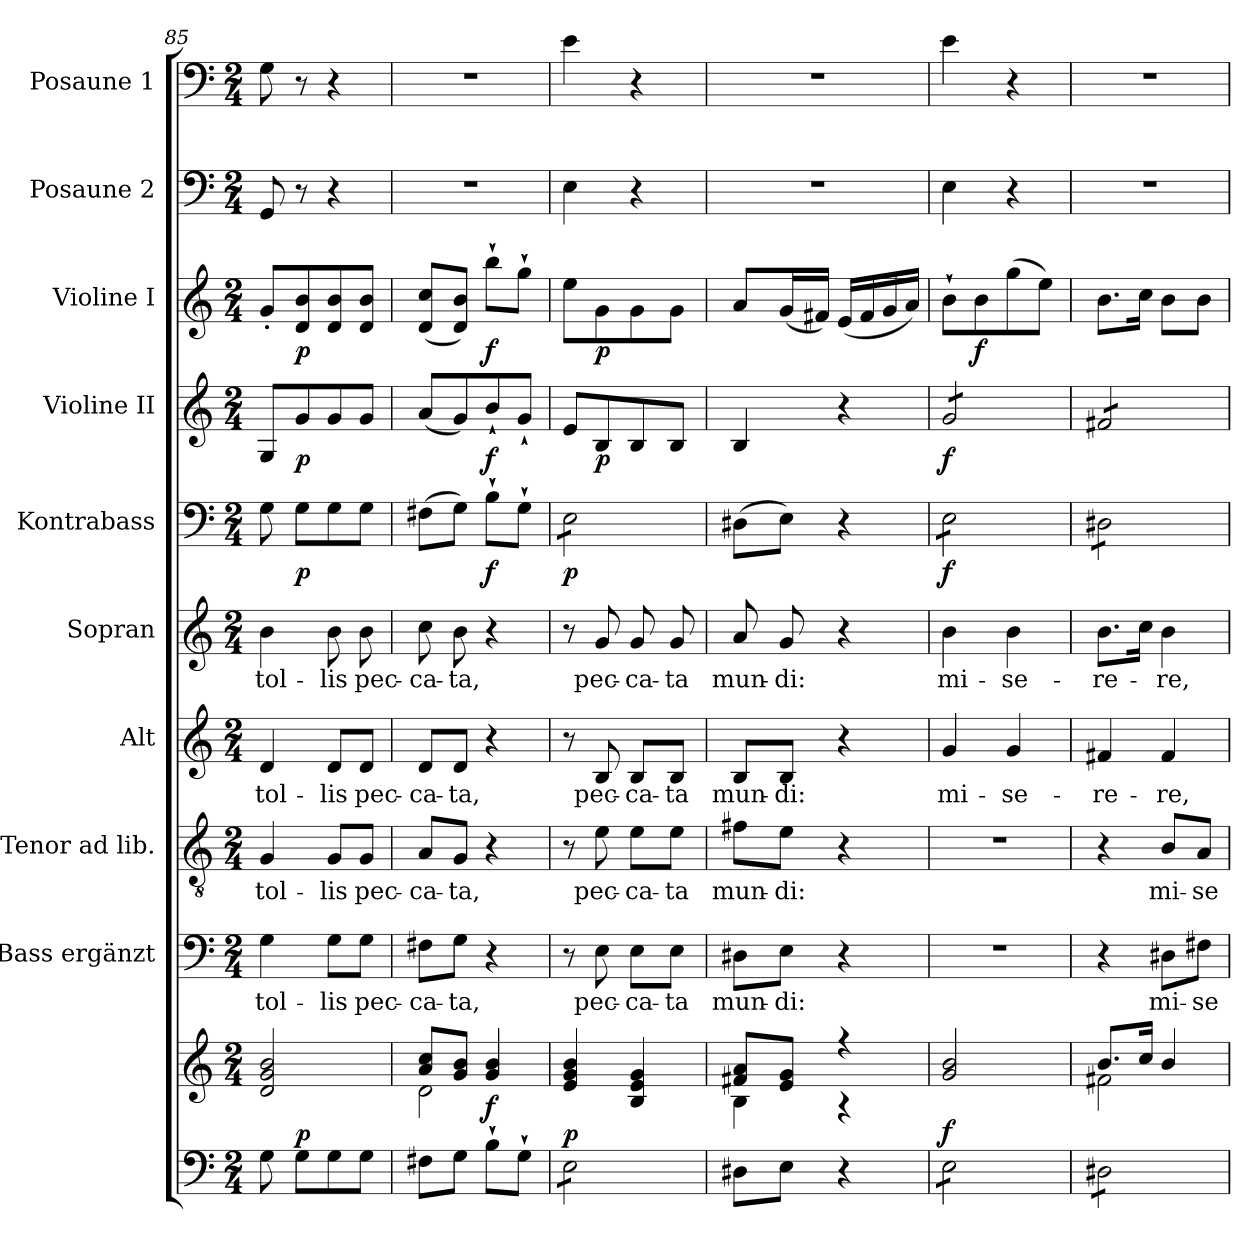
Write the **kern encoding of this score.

**kern	**kern	**dynam	**kern	**text	**kern	**text	**kern	**text	**kern	**text	**kern	**dynam	**kern	**dynam	**kern	**dynam	**kern	**kern
*part10	*part10	*part10	*part9	*part9	*part8	*part8	*part7	*part7	*part6	*part6	*part5	*part5	*part4	*part4	*part3	*part3	*part2	*part1
*staff11	*staff10	*staff10/11	*staff9	*staff9	*staff8	*staff8	*staff7	*staff7	*staff6	*staff6	*staff5	*staff5	*staff4	*staff4	*staff3	*staff3	*staff2	*staff1
*	*	*	*I"Bass ergänzt	*	*I"Tenor ad lib.	*	*I"Alt	*	*I"Sopran	*	*I"Kontrabass	*	*I"Violine II	*	*I"Violine I	*	*I"Posaune 2	*I"Posaune 1
*	*	*	*I'B.	*	*I'T.	*	*I'A.	*	*I'S.	*	*I'Kb.	*	*I'Vl. II	*	*I'Vl. I	*	*I'Pos. 2	*I'Pos. 1
*clefF4	*clefG2	*	*clefF4	*	*clefGv2	*	*clefG2	*	*clefG2	*	*clefF4	*	*clefG2	*	*clefG2	*	*clefF4	*clefF4
*	*	*	*	*	*	*	*	*	*	*	*ITrd7c12	*	*	*	*	*	*	*
*k[]	*k[]	*	*k[]	*	*k[]	*	*k[]	*	*k[]	*	*k[]	*	*k[]	*	*k[]	*	*k[]	*k[]
*C:	*C:	*	*C:	*	*C:	*	*C:	*	*C:	*	*C:	*	*C:	*	*C:	*	*C:	*C:
*M2/4	*M2/4	*	*M2/4	*	*M2/4	*	*M2/4	*	*M2/4	*	*M2/4	*	*M2/4	*	*M2/4	*	*M2/4	*M2/4
=85	=85	=85	=85	=85	=85	=85	=85	=85	=85	=85	=85	=85	=85	=85	=85	=85	=85	=85
!	!	!	!	!LO:LY:b	!	!LO:LY:b	!	!LO:LY:b	!	!LO:LY:b	!	!	!	!	!	!	!	!
8G\	2d/ 2g/ 2b/	.	4G\	tol-	4G/	tol-	4d/	tol-	4b\	tol-	8GG\	.	8G/L	.	8g'</L	.	8GG/	8G\
!	!	!LO:DY:a=2	!	!	!	!	!	!	!	!	!	!LO:DY:b	!	!LO:DY:b	!	!LO:DY:b	!	!
8G\L	.	p	.	.	.	.	.	.	.	.	8GG\L	p	8g/	p	8d/ 8b/	p	8r	8r
!	!	!	!	!LO:LY:b	!	!LO:LY:b	!	!LO:LY:b	!	!LO:LY:b	!	!	!	!	!	!	!	!
8G\	.	.	8G\L	-lis	8G/L	-lis	8d/L	-lis	8b\	-lis	8GG\	.	8g/	.	8d/ 8b/	.	4r	4r
!	!	!	!	!LO:LY:b	!	!LO:LY:b	!	!LO:LY:b	!	!LO:LY:b	!	!	!	!	!	!	!	!
8G\J	.	.	8G\J	pec-	8G/J	pec-	8d/J	pec-	8b\	pec-	8GG\J	.	8g/J	.	8d/ 8b/J	.	.	.
=86	=86	=86	=86	=86	=86	=86	=86	=86	=86	=86	=86	=86	=86	=86	=86	=86	=86	=86
*	*^	*	*	*	*	*	*	*	*	*	*	*	*	*	*	*	*	*
!	!	!	!	!	!LO:LY:b	!	!LO:LY:b	!	!LO:LY:b	!	!LO:LY:b	!	!	!	!	!	!	!	!
8F#X\L	8a/ 8cc/L	2d\	.	8F#X\L	-ca-	8A/L	-ca-	8d/L	-ca-	8cc\	-ca-	(>8FF#X\L	.	(<8a/L	.	(<8d/ 8cc/L	.	2r	2r
!	!	!	!	!	!LO:LY:b	!	!LO:LY:b	!	!LO:LY:b	!	!LO:LY:b	!	!	!	!	!	!	!	!
8G\J	8g/ 8b/J	.	.	8G\J	-ta,	8G/J	-ta,	8d/J	-ta,	8b\	-ta,	8GG\J)	.	8g/)	.	8d/ 8b/J)	.	.	.
!	!	!	!LO:DY:a=2	!	!	!	!	!	!	!	!	!	!LO:DY:b	!	!LO:DY:b	!	!LO:DY:b	!	!
8B`>\L	4g/ 4b/	.	f	4r	.	4r	.	4r	.	4r	.	8BB`>\L	f	8b`</	f	8bb`>\L	f	.	.
8G`>\J	.	.	.	.	.	.	.	.	.	.	.	8GG`>\J	.	8g`</J	.	8gg`>\J	.	.	.
*	*v	*v	*	*	*	*	*	*	*	*	*	*	*	*	*	*	*	*	*
=87	=87	=87	=87	=87	=87	=87	=87	=87	=87	=87	=87	=87	=87	=87	=87	=87	=87	=87
!	!	!LO:DY:a=2	!	!	!	!	!	!	!	!	!	!LO:DY:b	!	!	!	!	!	!
*tremolo	*	*	*	*	*	*	*	*	*	*	*	*	*	*	*	*	*	*
*	*	*	*	*	*	*	*	*	*	*	*tremolo	*	*	*	*	*	*	*
8E\L	4e/ 4g/ 4b/	p	8r	.	8r	.	8r	.	8r	.	8EE\L	p	8e/L	.	8ee\L	.	4E\	4e\
!	!	!	!	!LO:LY:b	!	!LO:LY:b	!	!LO:LY:b	!	!LO:LY:b	!	!	!	!LO:DY:b	!	!LO:DY:b	!	!
8E\	.	.	8E\	pec-	8e\	pec-	8B/	pec-	8g/	pec-	8EE\	.	8B/	p	8g\	p	.	.
!	!	!	!	!LO:LY:b	!	!LO:LY:b	!	!LO:LY:b	!	!LO:LY:b	!	!	!	!	!	!	!	!
8E\	4B/ 4e/ 4g/	.	8E\L	-ca-	8e\L	-ca-	8B/L	-ca-	8g/	-ca-	8EE\	.	8B/	.	8g\	.	4r	4r
!	!	!	!	!LO:LY:b	!	!LO:LY:b	!	!LO:LY:b	!	!LO:LY:b	!	!	!	!	!	!	!	!
8E\J	.	.	8E\J	-ta	8e\J	-ta	8B/J	-ta	8g/	-ta	8EE\J	.	8B/J	.	8g\J	.	.	.
*	*	*	*	*	*	*	*	*	*	*	*Xtremolo	*	*	*	*	*	*	*
*Xtremolo	*	*	*	*	*	*	*	*	*	*	*	*	*	*	*	*	*	*
=88	=88	=88	=88	=88	=88	=88	=88	=88	=88	=88	=88	=88	=88	=88	=88	=88	=88	=88
*	*^	*	*	*	*	*	*	*	*	*	*	*	*	*	*	*	*	*
!	!	!	!	!	!LO:LY:b	!	!LO:LY:b	!	!LO:LY:b	!	!LO:LY:b	!	!	!	!	!	!	!	!
8D#X\L	8f#X/ 8a/L	4B\	.	8D#X\L	mun-	8f#X\L	mun-	8B/L	mun-	8a/	mun-	(>8DD#X\L	.	4B/	.	8a/L	.	2r	2r
!	!	!	!	!	!LO:LY:b	!	!LO:LY:b	!	!LO:LY:b	!	!LO:LY:b	!	!	!	!	!	!	!	!
8E\J	8e/ 8g/J	.	.	8E\J	-di:	8e\J	-di:	8B/J	-di:	8g/	-di:	8EE\J)	.	.	.	(<16g/L	.	.	.
.	.	.	.	.	.	.	.	.	.	.	.	.	.	.	.	16f#X/JJ)	.	.	.
4r	4r	4r	.	4r	.	4r	.	4r	.	4r	.	4r	.	4r	.	(<16e/LL	.	.	.
.	.	.	.	.	.	.	.	.	.	.	.	.	.	.	.	16f#/	.	.	.
.	.	.	.	.	.	.	.	.	.	.	.	.	.	.	.	16g/	.	.	.
.	.	.	.	.	.	.	.	.	.	.	.	.	.	.	.	16a/JJ)	.	.	.
*	*v	*v	*	*	*	*	*	*	*	*	*	*	*	*	*	*	*	*	*
=89	=89	=89	=89	=89	=89	=89	=89	=89	=89	=89	=89	=89	=89	=89	=89	=89	=89	=89
!	!	!LO:DY:a=2	!	!	!	!	!	!LO:LY:b	!	!LO:LY:b	!	!LO:DY:b	!	!LO:DY:b	!	!	!	!
*tremolo	*	*	*	*	*	*	*	*	*	*	*	*	*	*	*	*	*	*
*	*	*	*	*	*	*	*	*	*	*	*tremolo	*	*	*	*	*	*	*
*	*	*	*	*	*	*	*	*	*	*	*	*	*tremolo	*	*	*	*	*
8E\L	2g/ 2b/	f	2r	.	2r	.	4g/	mi-	4b\	mi-	8EE\L	f	8g/L	f	8b`>\L	.	4E\	4e\
!	!	!	!	!	!	!	!	!	!	!	!	!	!	!	!	!LO:DY:b	!	!
8E\	.	.	.	.	.	.	.	.	.	.	8EE\	.	8g/	.	8b\	f	.	.
!	!	!	!	!	!	!	!	!LO:LY:b	!	!LO:LY:b	!	!	!	!	!	!	!	!
8E\	.	.	.	.	.	.	4g/	-se-	4b\	-se-	8EE\	.	8g/	.	(>8gg\	.	4r	4r
8E\J	.	.	.	.	.	.	.	.	.	.	8EE\J	.	8g/J	.	8ee\J)	.	.	.
!!LO:PB:g=z
=90	=90	=90	=90	=90	=90	=90	=90	=90	=90	=90	=90	=90	=90	=90	=90	=90	=90	=90
*	*^	*	*	*	*	*	*	*	*	*	*	*	*	*	*	*	*	*
!	!	!	!	!	!	!	!	!	!LO:LY:b	!	!LO:LY:b	!	!	!	!	!	!	!	!
8D#X\L	8.b/L	2f#X\	.	4r	.	4r	.	4f#X/	-re-	8.b\L	-re-	8DD#X\L	.	8f#X/L	.	8.b\L	.	2r	2r
8D#X\	.	.	.	.	.	.	.	.	.	.	.	8DD#X\	.	8f#X/	.	.	.	.	.
.	16cc/Jk	.	.	.	.	.	.	.	.	16cc\Jk	.	.	.	.	.	16cc\Jk	.	.	.
!	!	!	!	!	!LO:LY:b	!	!LO:LY:b	!	!LO:LY:b	!	!LO:LY:b	!	!	!	!	!	!	!	!
8D#X\	4b/	.	.	8D#X\L	mi-	8B/L	mi-	4f#/	-re,	4b\	-re,	8DD#X\	.	8f#X/	.	8b\L	.	.	.
!	!	!	!	!	!LO:LY:b	!	!LO:LY:b	!	!	!	!	!	!	!	!	!	!	!	!
8D#X\J	.	.	.	8F#X\J	-se-	8A/J	-se-	.	.	.	.	8DD#X\J	.	8f#X/J	.	8b\J	.	.	.
*	*	*	*	*	*	*	*	*	*	*	*	*	*	*Xtremolo	*	*	*	*	*
*	*	*	*	*	*	*	*	*	*	*	*	*Xtremolo	*	*	*	*	*	*	*
*Xtremolo	*	*	*	*	*	*	*	*	*	*	*	*	*	*	*	*	*	*	*
*	*v	*v	*	*	*	*	*	*	*	*	*	*	*	*	*	*	*	*	*
=	=	=	=	=	=	=	=	=	=	=	=	=	=	=	=	=	=	=
*-	*-	*-	*-	*-	*-	*-	*-	*-	*-	*-	*-	*-	*-	*-	*-	*-	*-	*-
